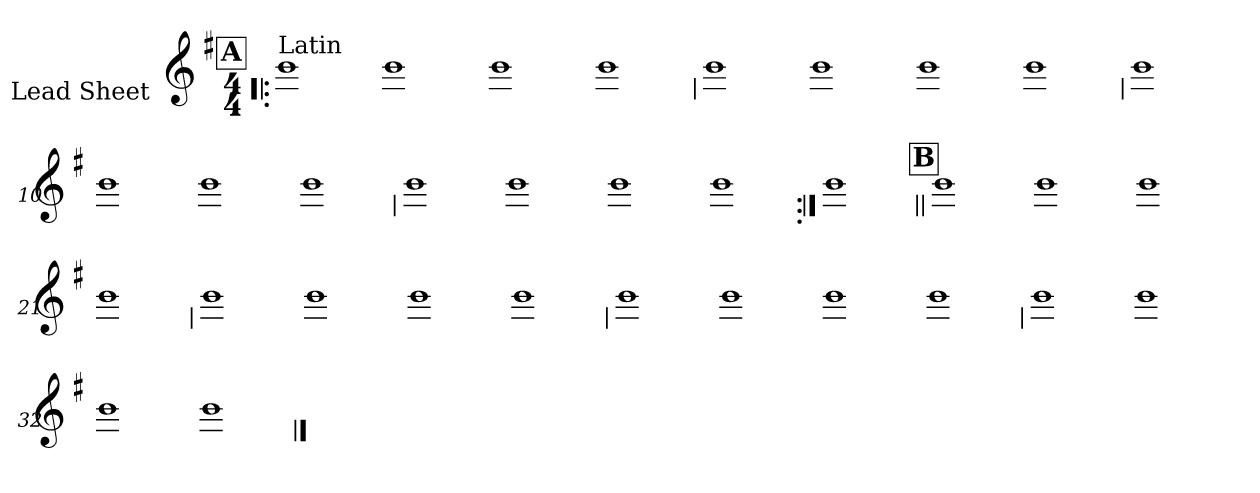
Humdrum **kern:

**kern
*part1
*staff1
*I"Lead Sheet
*stria0
*clefG2
*k[f#]
*G:
*M4/4
!!LO:REH:place=s1:a:t=A
=1!|:
!LO:TX:a:t=Latin
1b
=2-
1b
=3-
1b
=4-
1b
!!LO:LB:g=z
=5
1b
=6-
1b
=7-
1b
=8-
1b
!!LO:LB:g=z
=9
1b
=10-
1b
=11-
1b
=12-
1b
!!LO:LB:g=z
=13
1b
=14-
1b
=15-
1b
=16-
1b
!!LO:LB:g=z
=17:|!
1b
!!LO:LB:g=z
!!LO:REH:place=s1:a:t=B
=18||
1b
=19-
1b
=20-
1b
=21-
1b
!!LO:LB:g=z
=22
1b
=23-
1b
=24-
1b
=25-
1b
!!LO:LB:g=z
=26
1b
=27-
1b
=28-
1b
=29-
1b
!!LO:LB:g=z
=30
1b
=31-
1b
=32-
1b
=33-
1b
==
*-
